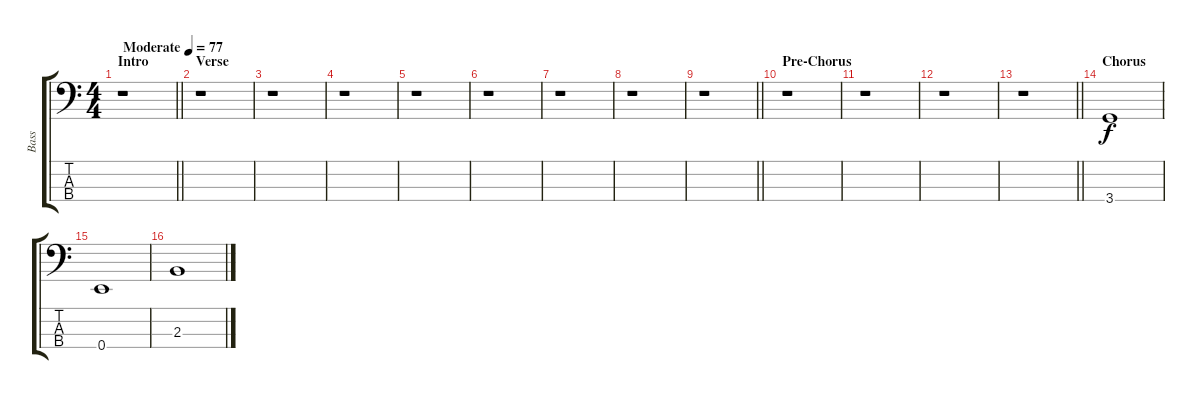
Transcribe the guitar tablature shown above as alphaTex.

\track ("Bass" "Bass") {instrument electricbassfinger}
\staff {score tabs}
\tuning (G2 D2 A1 E1) {hide}
\ts (4 4)
\section ("" "Intro")
\tempo (77 "Moderate")
\clef f4
\barLineRight lightlight
\ks c
r.1{dy f instrument electricbassfinger} |
\section ("" "Verse")
r.1 |
r.1 |
r.1 |
r.1 |
r.1 |
r.1 |
r.1 |
\barLineRight lightlight
r.1 |
\section ("" "Pre-Chorus")
r.1 |
r.1 |
r.1 |
\barLineRight lightlight
r.1 |
\section ("" "Chorus")
3.4.1 |
0.4.1 |
2.3.1
